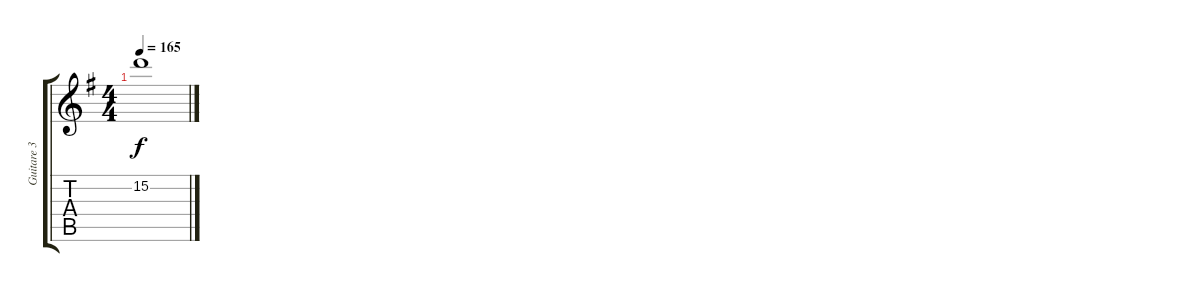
\track ("Guitare 3" "Guitare 3") {instrument distortionguitar}
\staff {score tabs}
\tuning (E4 B3 G3 D3 A2 E2) {hide}
\ts (4 4)
\tempo 165
\clef g2
\ks g
15.2{t}.1{dy f}
